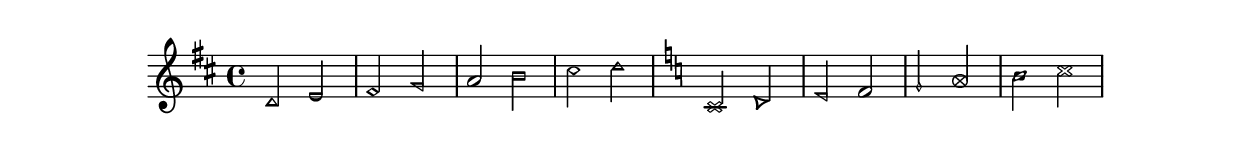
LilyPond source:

%% Do not edit this file; it is auto-generated from LSR http://lsr.dsi.unimi.it
%% This file is in the public domain.
\version "2.11.51"

\header {
  lsrtags = "pitches, editorial-annotations"

  doctitle = "Applying note head styles depending on the step of the scale"

  texidoc = "
La propiedad @code{shapeNoteStyles} se puede usar para definir varios
estilos de cabezas de nota para cada grado de la escala (según esté
establecido por la armadura o por la propiedad \"tonic\"). Esta
propiedad requiere un conjunto de símbolos, que pueden ser puramente
arbitrarios (se permiten expresiones geométricas como @code{triangle},
triángulo, @code{cross}, aspas, y @code{xcircle}, círculo con aspas) o
basados en una antigua tradición americana de grabado (ciertos nombres
de nota latinos trambién se permiten).

Dicho esto, para imitar antiguos cancioneros americanos, existen
varios estilos predefinidos de cabezas de nota disponibles a través de
instrucciones de abreviatura como @code{\aikenHeads} o
@code{\sacredHarpHeads}.

Este ejemplo muestra distintas formas de obtener cabezas de notas con
forma, y muestra la capacidad de transportar una melodía sin perder la
correspondencia entre las funciones armónicas y los estilos de cabezas
de nota.

"



  texidoc = "
The @code{shapeNoteStyles} property can be used to define various note
head styles for each step of the scale (as set by the key signature or
the \"tonic\" property). This property requires a set of symbols, which
can be purely arbitrary (geometrical expressions such as
@code{triangle}, @code{cross}, and @code{xcircle} are allowed) or based
on old American engraving tradition (some latin note names are also
allowed).

That said, to imitate old American song books, there are several
predefined note head styles available through shortcut commands such as
@code{\\aikenHeads} or @code{\\sacredHarpHeads}.

This example shows different ways to obtain shape note heads, and
demonstrates the ability to transpose a melody without losing the
correspondence between harmonic functions and note head styles. 

"
  doctitle = "Applying note head styles depending on the step of the scale"
} % begin verbatim
fragment = {
  \key c \major
  c2 d
  e2 f
  g2 a
  b2 c
}

\score {
  \new Staff {
    \transpose c d 
    \relative c' {
      \set shapeNoteStyles = ##(do re mi fa #f la ti)
      \fragment
    }
    
    \relative c' {
      \set shapeNoteStyles  = ##(cross triangle fa #f mensural xcircle diamond)
      \fragment
    }
  }
}

